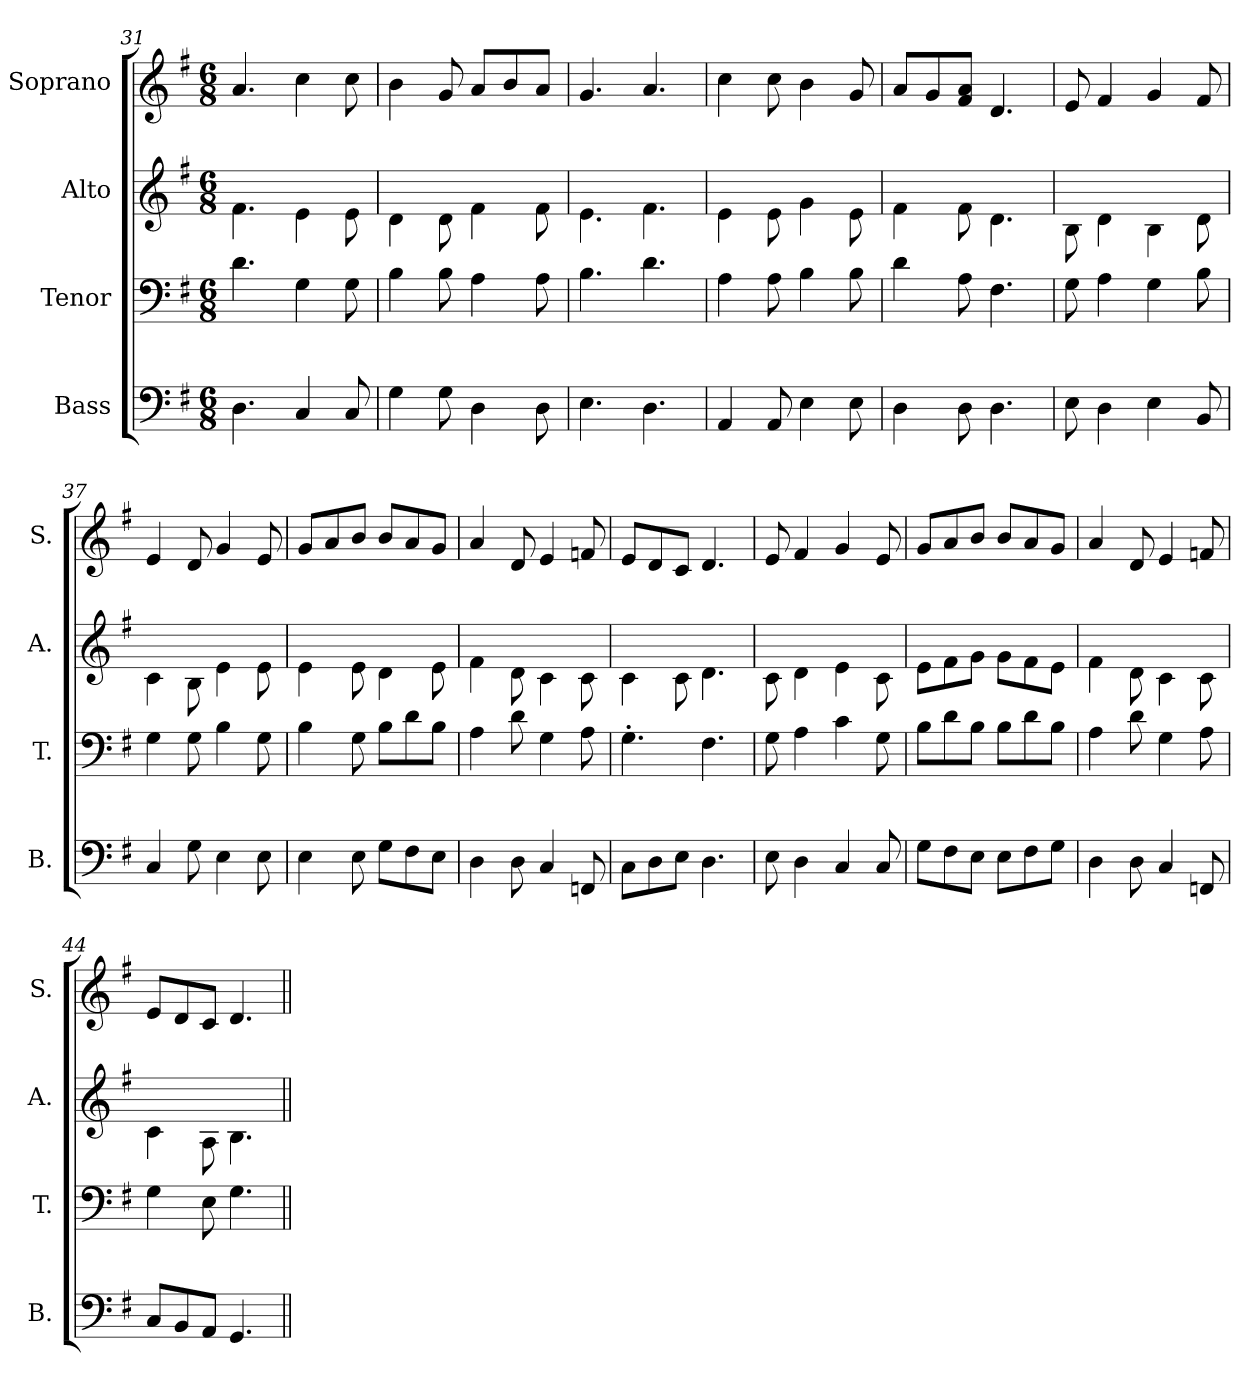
**kern	**kern	**kern	**kern
*part4	*part3	*part2	*part1
*staff4	*staff3	*staff2	*staff1
*I"Bass	*I"Tenor	*I"Alto	*I"Soprano
*I'B.	*I'T.	*I'A.	*I'S.
*clefF4	*clefF4	*clefG2	*clefG2
*k[f#]	*k[f#]	*k[f#]	*k[f#]
*M6/8	*M6/8	*M6/8	*M6/8
=31	=31	=31	=31
*	*	*^	*
4.D\	4.d\	2.ryy	4.f#\	4.a/
4C/	4G\	.	4e\	4cc\
8C/	8G\	.	8e\	8cc\
=32	=32	=32	=32	=32
4G\	4B\	2.ryy	4d\	4b\
8G\	8B\	.	8d\	8g/
4D\	4A\	.	4f#\	8a/L
.	.	.	.	8b/
8D\	8A\	.	8f#\	8a/J
!!LO:PB:g=z
=33	=33	=33	=33	=33
4.E\	4.B\	2.ryy	4.e\	4.g/
4.D\	4.d\	.	4.f#\	4.a/
=34	=34	=34	=34	=34
4AA/	4A\	2.ryy	4e\	4cc\
8AA/	8A\	.	8e\	8cc\
4E\	4B\	.	4g\	4b\
8E\	8B\	.	8e\	8g/
=35	=35	=35	=35	=35
4D\	4d\	2.ryy	4f#\	8a/L
.	.	.	.	8g/
8D\	8A\	.	8f#\	8f#/ 8a/J
4.D\	4.F#\	.	4.d\	4.d/
=36	=36	=36	=36	=36
8E\	8G\	2.ryy	8B\	8e/
4D\	4A\	.	4d\	4f#/
4E\	4G\	.	4B\	4g/
8BB/	8B\	.	8d\	8f#/
=37	=37	=37	=37	=37
4C/	4G\	2.ryy	4c\	4e/
8G\	8G\	.	8B\	8d/
4E\	4B\	.	4e\	4g/
8E\	8G\	.	8e\	8e/
=38	=38	=38	=38	=38
4E\	4B\	2.ryy	4e\	8g/L
.	.	.	.	8a/
8E\	8G\	.	8e\	8b/J
8G\L	8B\L	.	4d\	8b/L
8F#\	8d\	.	.	8a/
8E\J	8B\J	.	8e\	8g/J
!!LO:LB:g=z
=39	=39	=39	=39	=39
4D\	4A\	2.ryy	4f#\	4a/
8D\	8d\	.	8d\	8d/
4C/	4G\	.	4c\	4e/
8FFn/	8A\	.	8c\	8fn/
=40	=40	=40	=40	=40
8C\L	4.G'\	2.ryy	4c\	8e/L
8D\	.	.	.	8d/
8E\J	.	.	8c\	8c/J
4.D\	4.F#\	.	4.d\	4.d/
=41	=41	=41	=41	=41
8E\	8G\	2.ryy	8c\	8e/
4D\	4A\	.	4d\	4f#/
4C/	4c\	.	4e\	4g/
8C/	8G\	.	8c\	8e/
=42	=42	=42	=42	=42
8G\L	8B\L	2.ryy	8e\L	8g/L
8F#\	8d\	.	8f#\	8a/
8E\J	8B\J	.	8g\J	8b/J
8E\L	8B\L	.	8g\L	8b/L
8F#\	8d\	.	8f#\	8a/
8G\J	8B\J	.	8e\J	8g/J
=43	=43	=43	=43	=43
4D\	4A\	2.ryy	4f#\	4a/
8D\	8d\	.	8d\	8d/
4C/	4G\	.	4c\	4e/
8FFn/	8A\	.	8c\	8fn/
=44	=44	=44	=44	=44
8C/L	4G\	2.ryy	4c\	8e/L
8BB/	.	.	.	8d/
8AA/J	8E\	.	8A\	8c/J
4.GG/	4.G\	.	4.B\	4.d/
*	*	*v	*v	*
=||	=||	=||	=||
*-	*-	*-	*-
